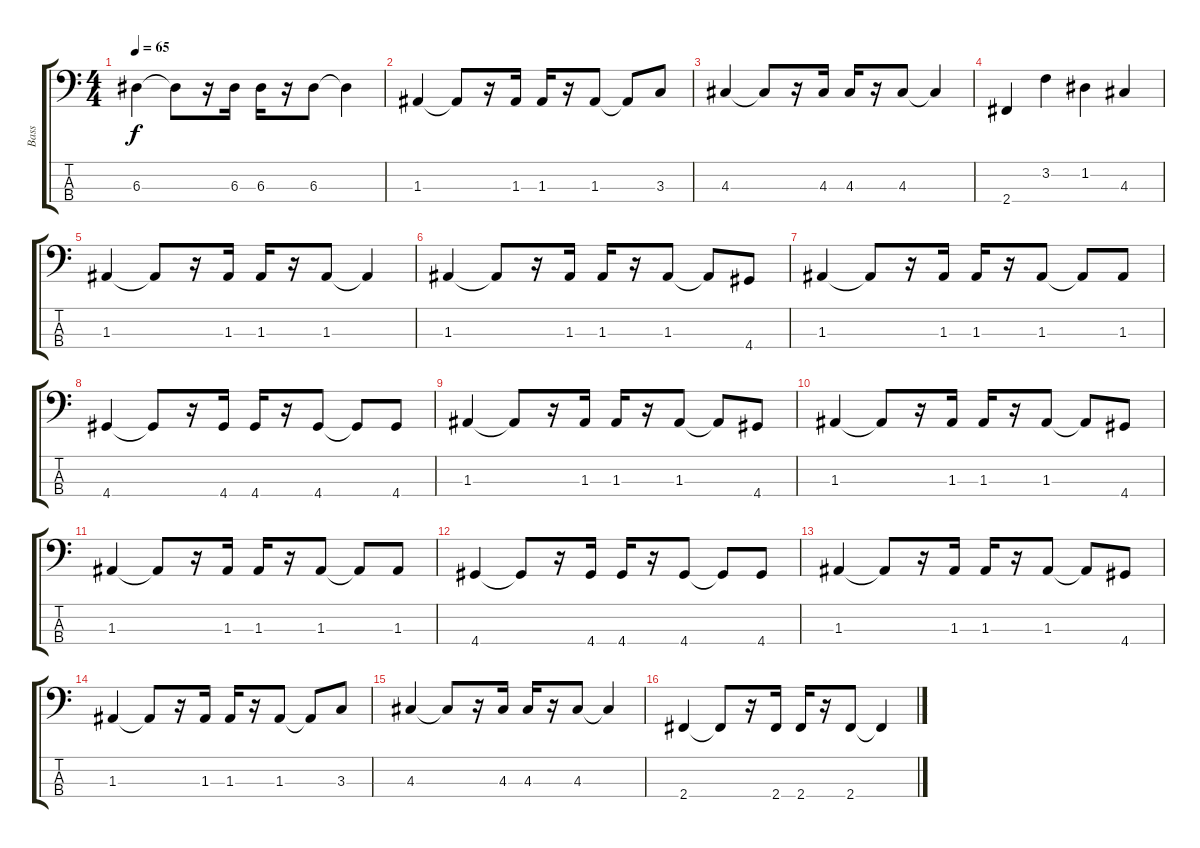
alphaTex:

\track ("Bass" "Bass") {instrument electricbassfinger}
\staff {score tabs}
\tuning (G2 D2 A1 E1) {hide}
\ts (4 4)
\tempo 65
\clef f4
\ks c
6.3.4{dy f} 6.3{t}.8 r.16 6.3.16 6.3.16 r.16 6.3.8 6.3{t}.4 |
1.3.4 1.3{t}.8 r.16 1.3.16 1.3.16 r.16 1.3.8 1.3{t}.8 3.3.8 |
4.3.4 4.3{t}.8 r.16 4.3.16 4.3.16 r.16 4.3.8 4.3{t}.4 |
2.4.4 3.2.4 1.2.4 4.3.4 |
1.3.4 1.3{t}.8 r.16 1.3.16 1.3.16 r.16 1.3.8 1.3{t}.4 |
1.3.4 1.3{t}.8 r.16 1.3.16 1.3.16 r.16 1.3.8 1.3{t}.8 4.4.8 |
1.3.4 1.3{t}.8 r.16 1.3.16 1.3.16 r.16 1.3.8 1.3{t}.8 1.3.8 |
4.4.4 4.4{t}.8 r.16 4.4.16 4.4.16 r.16 4.4.8 4.4{t}.8 4.4.8 |
1.3.4 1.3{t}.8 r.16 1.3.16 1.3.16 r.16 1.3.8 1.3{t}.8 4.4.8 |
1.3.4 1.3{t}.8 r.16 1.3.16 1.3.16 r.16 1.3.8 1.3{t}.8 4.4.8 |
1.3.4 1.3{t}.8 r.16 1.3.16 1.3.16 r.16 1.3.8 1.3{t}.8 1.3.8 |
4.4.4 4.4{t}.8 r.16 4.4.16 4.4.16 r.16 4.4.8 4.4{t}.8 4.4.8 |
1.3.4 1.3{t}.8 r.16 1.3.16 1.3.16 r.16 1.3.8 1.3{t}.8 4.4.8 |
1.3.4 1.3{t}.8 r.16 1.3.16 1.3.16 r.16 1.3.8 1.3{t}.8 3.3.8 |
4.3.4 4.3{t}.8 r.16 4.3.16 4.3.16 r.16 4.3.8 4.3{t}.4 |
2.4.4 2.4{t}.8 r.16 2.4.16 2.4.16 r.16 2.4.8 2.4{t}.4
